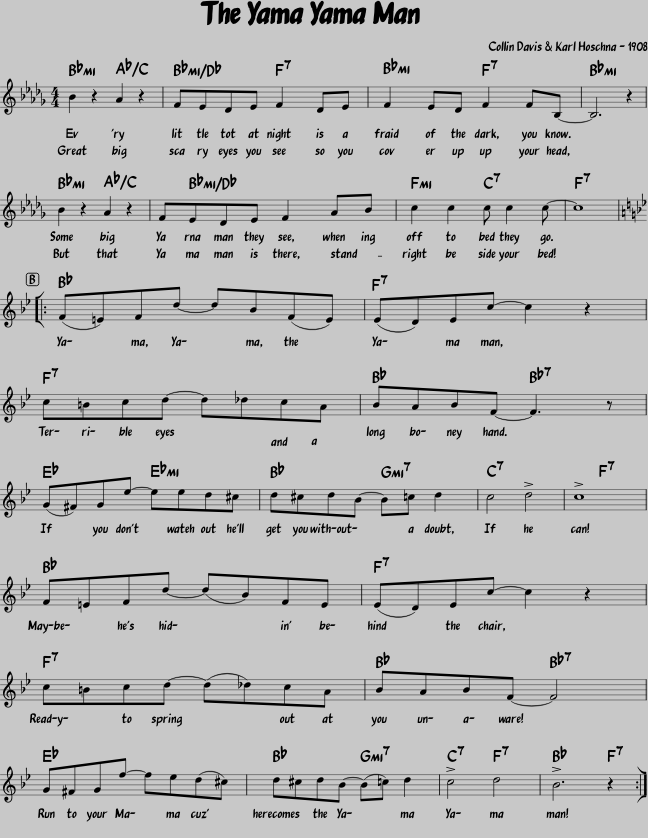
X:1
L:1/8
M:4/4
I:linebreak $
K:Db
V:1 treble
V:1
 B2 z2 A2 z2 | FEDE F2 DE | F2 ED F2 FB,- | B,6 z2 |$ B2 z2 A2 z2 | %5
 FEDE F2 AB | c2 c2 c c2 c- | c8 |:$[K:Bb] (F=E)Fd- dB(FE) | (ED)Ec- c2 z2 |$ %10
 c=Bcd- d_dcA | BABF- F3 z |$ (G^F)Ge- eed^c | d^cdB- B=c d2 | c4 !>!d4 | %15
 !>!c8 |$ F=EFd- (dB)FE | (ED)Ec- c2 z2 |$ c=Bcd- (d_d)cA | BABF- F4 |$ %20
 G^FGf- fe(d^c) | d^cdB- (B=c) d2 | !>!c4 d4 | !>!B6 z2 :| %24
